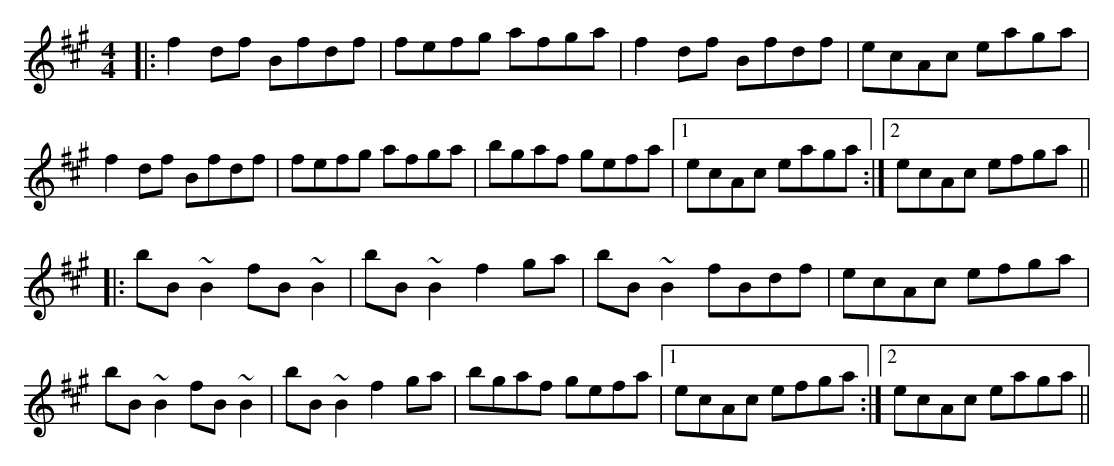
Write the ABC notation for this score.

X:1
M:4/4
K:Bdor
|:f2df Bfdf|fefg afga|f2df Bfdf|ecAc eaga|
f2df Bfdf|fefg afga|bgaf gefa|1 ecAc eaga:|2 ecAc efga||
|:bB~B2 fB~B2|bB~B2 f2ga|bB~B2 fBdf|ecAc efga|
bB~B2 fB~B2|bB~B2 f2ga|bgaf gefa|1 ecAc efga:|2 ecAc eaga||
